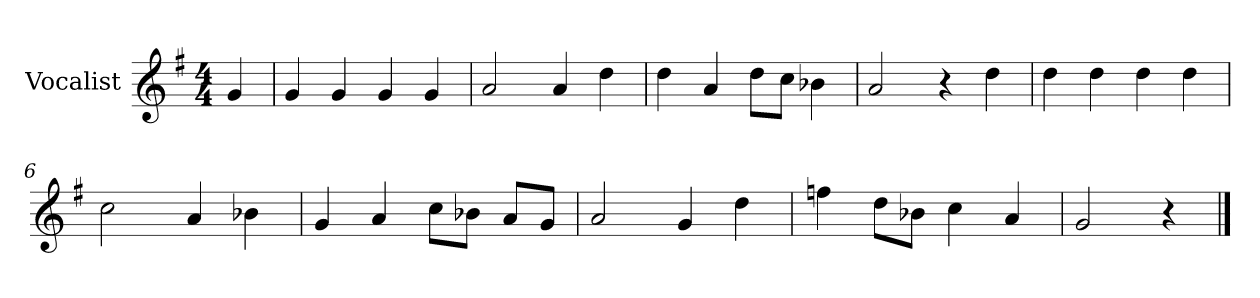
**kern
*part1
*staff1
*I"Vocalist
*k[f#]
*G:
*M4/4
=
4g
=1
4g
4g
4g
4g
=2
2a
4a
4dd
=3
4dd
4a
8ddL
8ccJ
4b-X
=4
2a
4r
4dd
=5
4dd
4dd
4dd
4dd
=6
2cc
4a
4b-X
=7
4g
4a
8ccL
8b-XJ
8aL
8gJ
=8
2a
4g
4dd
=9
4ffn
8ddL
8b-XJ
4cc
4a
=10
2g
4r
==
*-
